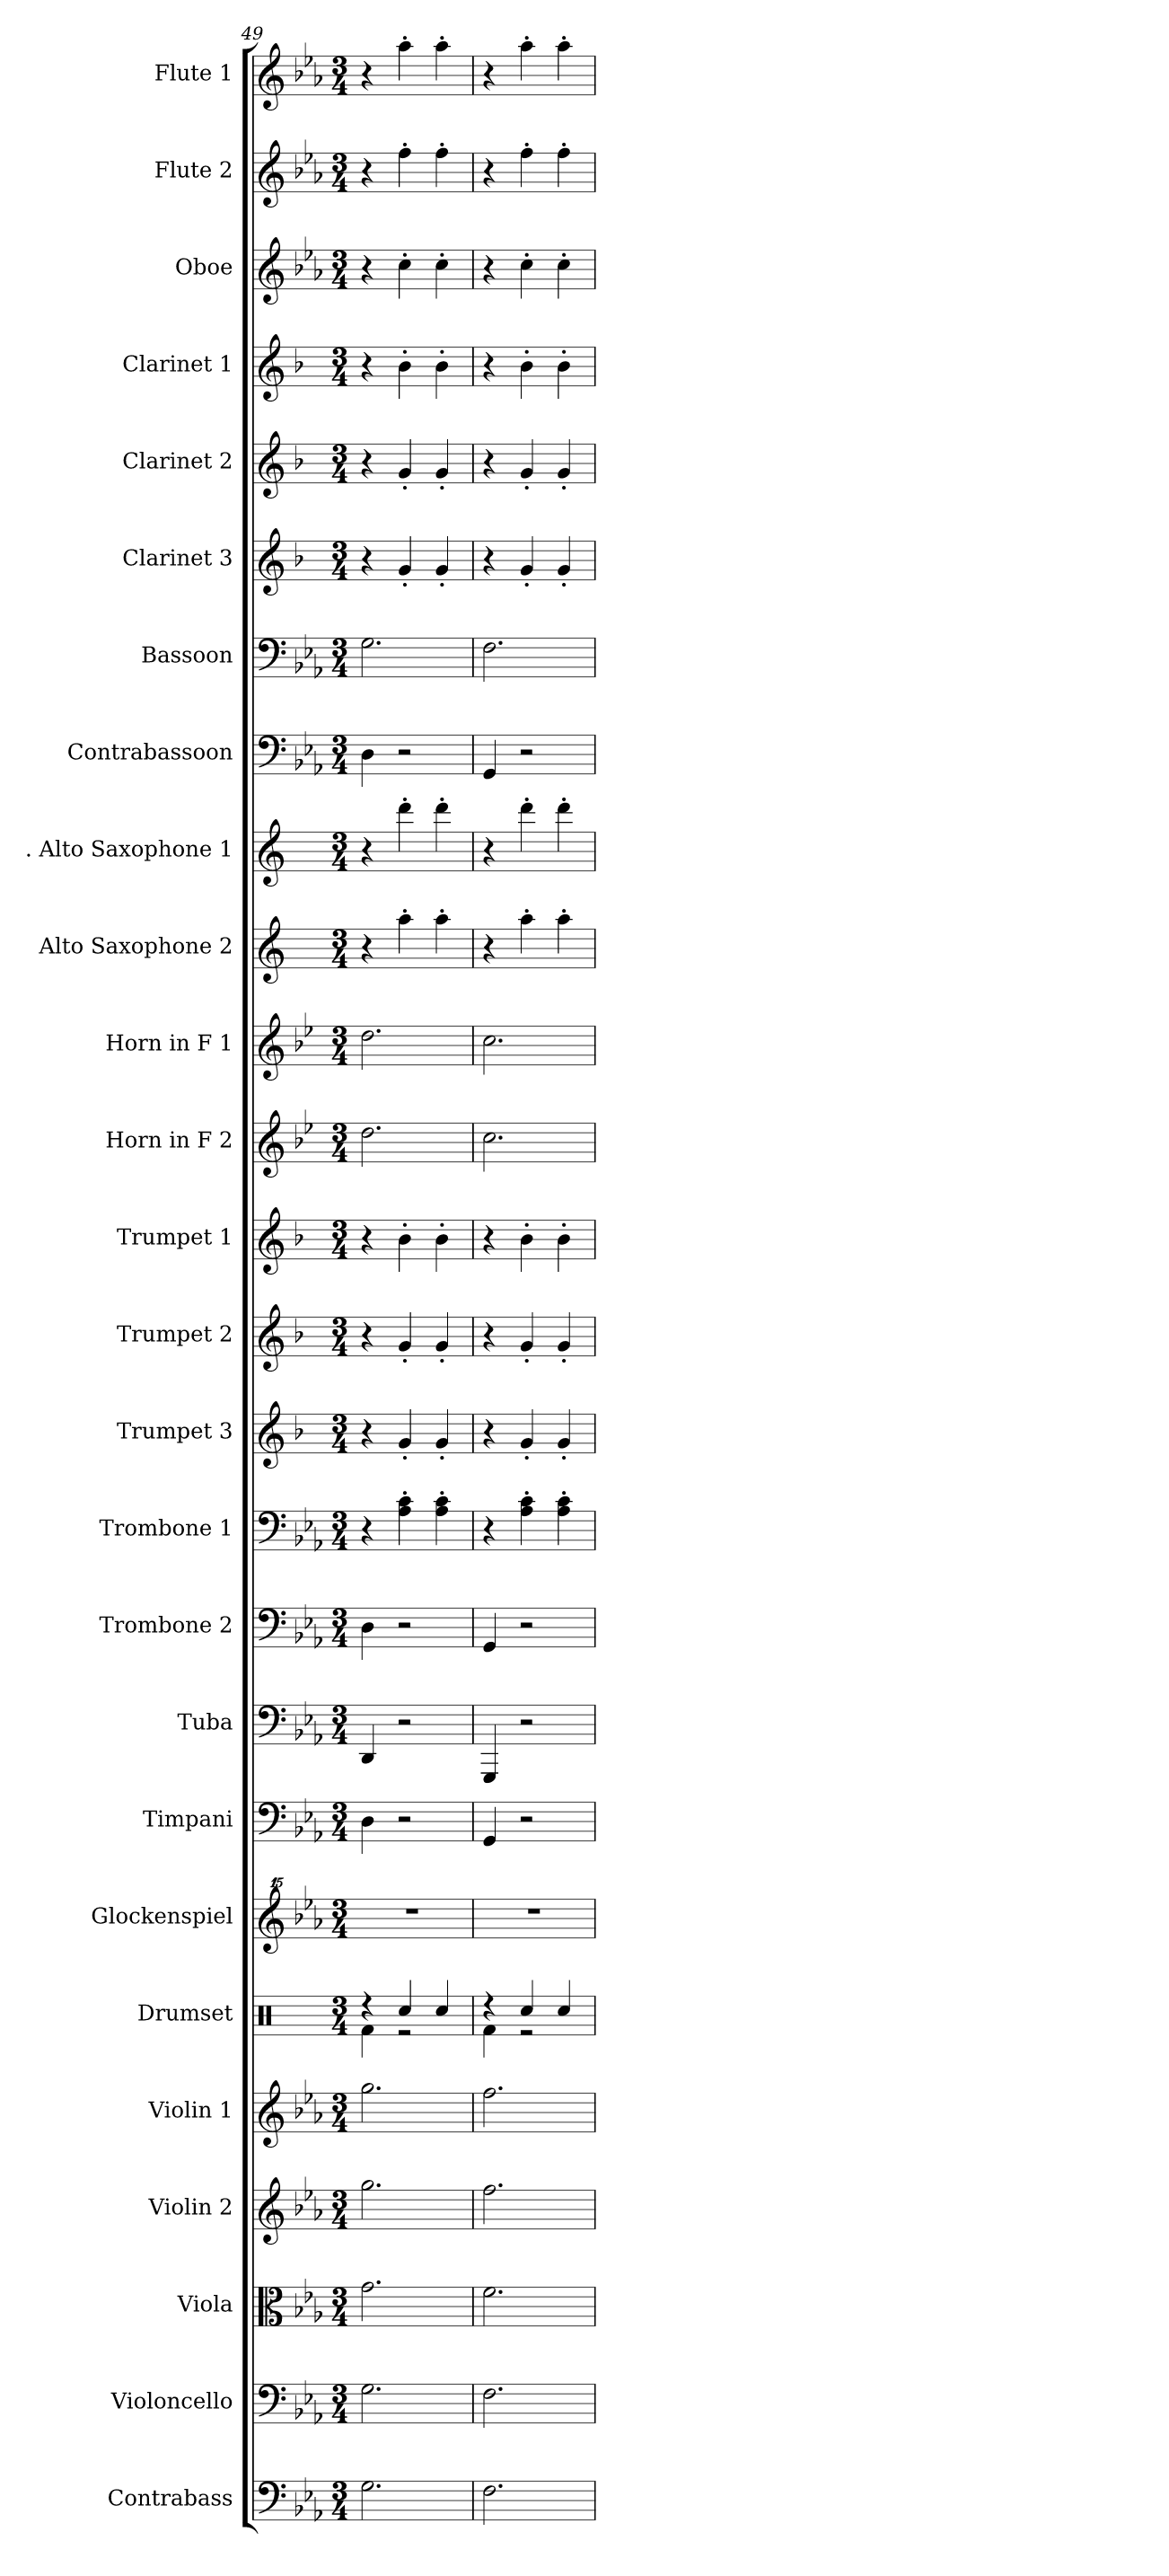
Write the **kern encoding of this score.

**kern	**kern	**kern	**kern	**kern	**kern	**kern	**kern	**kern	**kern	**kern	**kern	**kern	**kern	**kern	**kern	**kern	**kern	**kern	**kern	**kern	**kern	**kern	**kern	**kern	**kern
*part26	*part25	*part24	*part23	*part22	*part21	*part20	*part19	*part18	*part17	*part16	*part15	*part14	*part13	*part12	*part11	*part10	*part9	*part8	*part7	*part6	*part5	*part4	*part3	*part2	*part1
*staff26	*staff25	*staff24	*staff23	*staff22	*staff21	*staff20	*staff19	*staff18	*staff17	*staff16	*staff15	*staff14	*staff13	*staff12	*staff11	*staff10	*staff9	*staff8	*staff7	*staff6	*staff5	*staff4	*staff3	*staff2	*staff1
*I"Contrabass	*I"Violoncello	*I"Viola	*I"Violin 2	*I"Violin 1	*I"Drumset	*I"Glockenspiel	*I"Timpani	*I"Tuba	*I"Trombone 2	*I"Trombone 1	*I"Trumpet 3	*I"Trumpet 2	*I"Trumpet 1	*I"Horn in F 2	*I"Horn in F 1	*I"Alto Saxophone 2	*I". Alto Saxophone 1	*I"Contrabassoon	*I"Bassoon	*I"Clarinet 3	*I"Clarinet 2	*I"Clarinet 1	*I"Oboe	*I"Flute 2	*I"Flute 1
*I'Cb.	*I'Vlc.	*I'Vla.	*I'Vln. 2	*I'Vln. 1	*I'Drs.	*I'Glk.	*	*I'Tba.	*I'Tbn.	*	*	*I'2/3. Trp.	*I'1. Trp.	*	*I'1/2. Hn.	*I'A. Sax.	*I'1/2. Asax.	*I'Cbsn.	*I'Bsn.	*	*	*	*I'Ob.	*I'Fl.	*I'Fl.
*clefF4	*clefF4	*clefC3	*clefG2	*clefG2	*clefX	*clefG^^2	*clefF4	*clefF4	*clefF4	*clefF4	*clefG2	*clefG2	*clefG2	*clefG2	*clefG2	*clefG2	*clefG2	*clefF4	*clefF4	*clefG2	*clefG2	*clefG2	*clefG2	*clefG2	*clefG2
*ITrd7c12	*	*	*	*	*	*	*	*	*	*	*ITrd1c2	*ITrd1c2	*ITrd1c2	*ITrd4c7	*ITrd4c7	*ITrd5c9	*ITrd5c9	*ITrd7c12	*	*ITrd1c2	*ITrd1c2	*ITrd1c2	*	*	*
*k[b-e-a-]	*k[b-e-a-]	*k[b-e-a-]	*k[b-e-a-]	*k[b-e-a-]	*k[]	*k[b-e-a-]	*k[b-e-a-]	*k[b-e-a-]	*k[b-e-a-]	*k[b-e-a-]	*k[b-e-a-]	*k[b-e-a-]	*k[b-e-a-]	*k[b-e-a-]	*k[b-e-a-]	*k[b-e-a-]	*k[b-e-a-]	*k[b-e-a-]	*k[b-e-a-]	*k[b-e-a-]	*k[b-e-a-]	*k[b-e-a-]	*k[b-e-a-]	*k[b-e-a-]	*k[b-e-a-]
*M3/4	*M3/4	*M3/4	*M3/4	*M3/4	*M3/4	*M3/4	*M3/4	*M3/4	*M3/4	*M3/4	*M3/4	*M3/4	*M3/4	*M3/4	*M3/4	*M3/4	*M3/4	*M3/4	*M3/4	*M3/4	*M3/4	*M3/4	*M3/4	*M3/4	*M3/4
=49	=49	=49	=49	=49	=49	=49	=49	=49	=49	=49	=49	=49	=49	=49	=49	=49	=49	=49	=49	=49	=49	=49	=49	=49	=49
*	*	*	*	*	*^	*	*	*	*	*	*	*	*	*	*	*	*	*	*	*	*	*	*	*	*
2.GG\	2.G\	2.g\	2.gg\	2.gg\	4r	4Rf\	2.r	4D\	4DD/	4D\	4r	4r	4r	4r	2.g\	2.g\	4r	4r	4DD\	2.G\	4r	4r	4r	4r	4r	4r
.	.	.	.	.	4Rcc/	2r	.	2r	2r	2r	4A-\' 4c\'	4f'/	4f'/	4a-'\	.	.	4cc'\	4ff'\	2r	.	4f'/	4f'/	4a-'\	4cc'\	4ff'\	4aa-'\
.	.	.	.	.	4Rcc/	.	.	.	.	.	4A-\' 4c\'	4f'/	4f'/	4a-'\	.	.	4cc'\	4ff'\	.	.	4f'/	4f'/	4a-'\	4cc'\	4ff'\	4aa-'\
=50	=50	=50	=50	=50	=50	=50	=50	=50	=50	=50	=50	=50	=50	=50	=50	=50	=50	=50	=50	=50	=50	=50	=50	=50	=50	=50
2.FF\	2.F\	2.f\	2.ff\	2.ff\	4r	4Rf\	2.r	4GG/	4GGG/	4GG/	4r	4r	4r	4r	2.f\	2.f\	4r	4r	4GGG/	2.F\	4r	4r	4r	4r	4r	4r
.	.	.	.	.	4Rcc/	2r	.	2r	2r	2r	4A-\' 4c\'	4f'/	4f'/	4a-'\	.	.	4cc'\	4ff'\	2r	.	4f'/	4f'/	4a-'\	4cc'\	4ff'\	4aa-'\
.	.	.	.	.	4Rcc/	.	.	.	.	.	4A-\' 4c\'	4f'/	4f'/	4a-'\	.	.	4cc'\	4ff'\	.	.	4f'/	4f'/	4a-'\	4cc'\	4ff'\	4aa-'\
*	*	*	*	*	*v	*v	*	*	*	*	*	*	*	*	*	*	*	*	*	*	*	*	*	*	*	*
=	=	=	=	=	=	=	=	=	=	=	=	=	=	=	=	=	=	=	=	=	=	=	=	=	=
*-	*-	*-	*-	*-	*-	*-	*-	*-	*-	*-	*-	*-	*-	*-	*-	*-	*-	*-	*-	*-	*-	*-	*-	*-	*-
